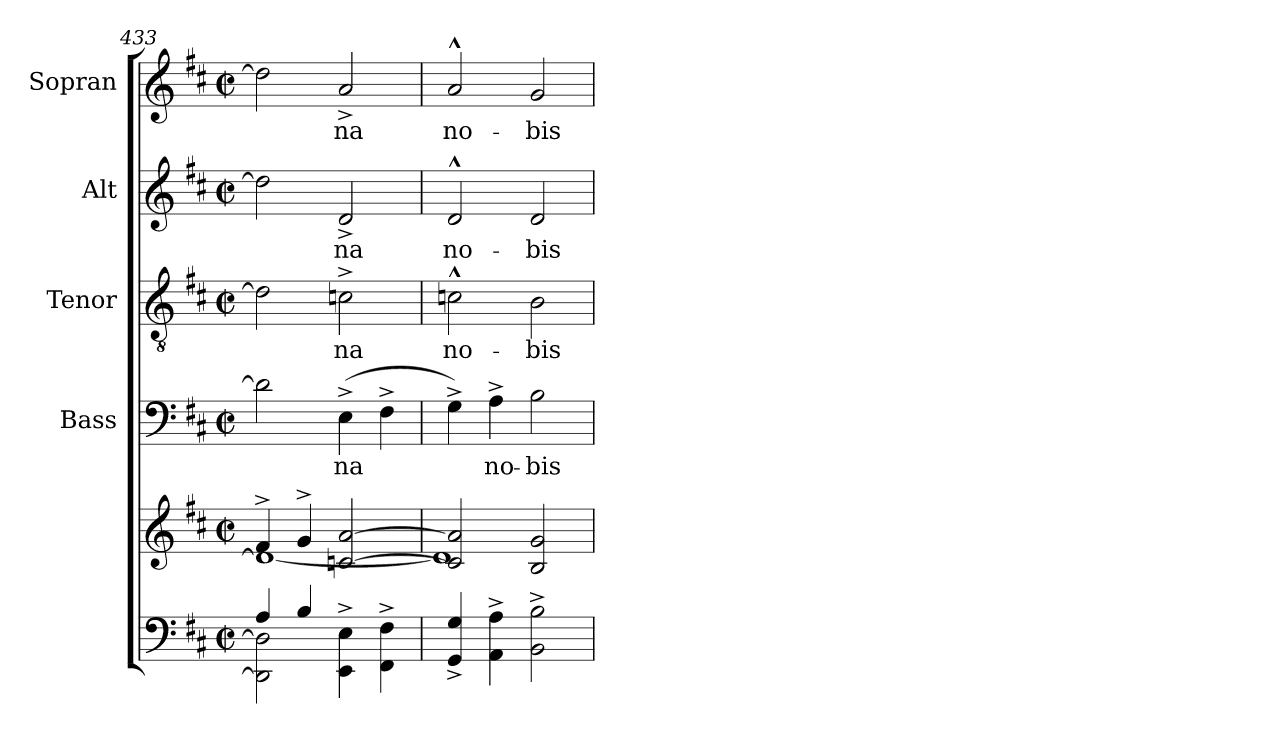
**kern	**kern	**kern	**text	**kern	**text	**kern	**text	**kern	**text
*part5	*part5	*part4	*part4	*part3	*part3	*part2	*part2	*part1	*part1
*staff6	*staff5	*staff4	*staff4	*staff3	*staff3	*staff2	*staff2	*staff1	*staff1
*	*	*I"Bass	*	*I"Tenor	*	*I"Alt	*	*I"Sopran	*
*	*	*I'B.	*	*I'T.	*	*I'A.	*	*I'S.	*
*clefF4	*clefG2	*clefF4	*	*clefGv2	*	*clefG2	*	*clefG2	*
*k[f#c#]	*k[f#c#]	*k[f#c#]	*	*k[f#c#]	*	*k[f#c#]	*	*k[f#c#]	*
*D:	*D:	*D:	*	*D:	*	*D:	*	*D:	*
*M2/2	*M2/2	*M2/2	*	*M2/2	*	*M2/2	*	*M2/2	*
*met(c|)	*met(c|)	*met(c|)	*	*met(c|)	*	*met(c|)	*	*met(c|)	*
=433	=433	=433	=433	=433	=433	=433	=433	=433	=433
*^	*^	*	*	*	*	*	*	*	*
4A/	2DD\] 2D\]	4f#^>/	1d_	2d\]	.	2d\]	.	2dd\]	.	2dd\]	.
4B/	.	4g^>/	.	.	.	.	.	.	.	.	.
!	!	!	!	!	!LO:LY:b	!	!LO:LY:b	!	!LO:LY:b	!	!LO:LY:b
2ryy	4EE\^< 4E\^<	[>2cn/ [>2a/	.	(>4E^>\	-na	2cn^>\	-na	2d^>/	-na	2a^>/	-na
.	4FF#\^< 4F#\^<	.	.	4F#^>\	.	.	.	.	.	.	.
=434	=434	=434	=434	=434	=434	=434	=434	=434	=434	=434	=434
!	!	!	!	!	!	!	!LO:LY:b	!	!LO:LY:b	!	!LO:LY:b
*v	*v	*	*	*	*	*	*	*	*	*	*
4GG/^< 4G/^<	2c/] 2a/]	1d]	4G^>\)	.	2cn^^>\	no-	2d^^>/	no-	2a^^>/	no-
!	!	!	!	!LO:LY:b	!	!	!	!	!	!
4AA\^> 4A\^>	.	.	4A^>\	no-	.	.	.	.	.	.
!	!	!	!	!LO:LY:b	!	!LO:LY:b	!	!LO:LY:b	!	!LO:LY:b
2BB\^> 2B\^>	2B/ 2g/	.	2B\	-bis	2B\	-bis	2d/	-bis	2g/	-bis
*	*v	*v	*	*	*	*	*	*	*	*
=	=	=	=	=	=	=	=	=	=
*-	*-	*-	*-	*-	*-	*-	*-	*-	*-
